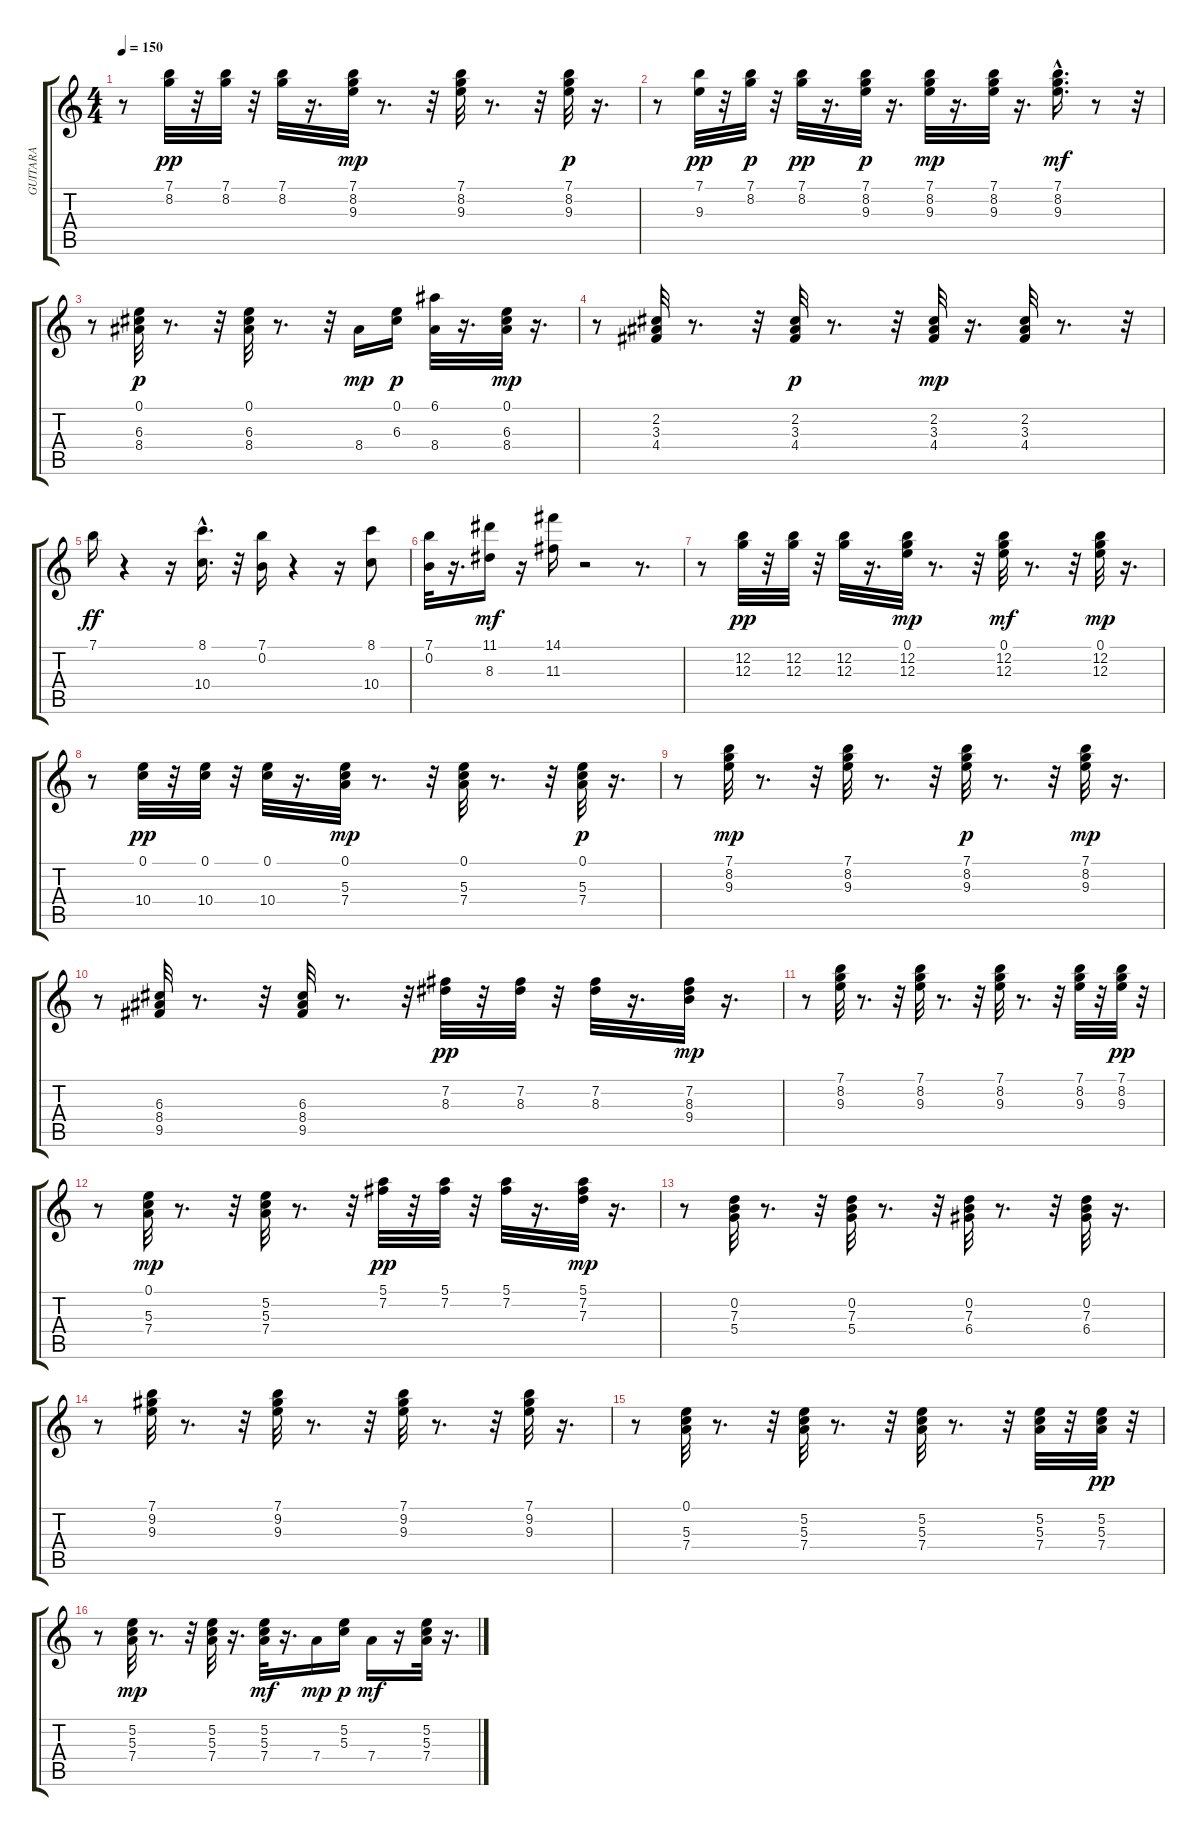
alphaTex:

\track ("GUITARA" "GUITARA") {instrument electricguitarjazz}
\staff {score tabs}
\tuning (E4 B3 G3 D3 A2 E2) {hide}
\ts (4 4)
\tempo 150
\clef g2
\ks c
r.8{dy mf} (7.1 8.2).32{dy pp} r.32 (7.1 8.2).32 r.32 (7.1 8.2).32 r.16{d} (7.1 8.2 9.3).32{dy mp} r.8{d} r.32 (7.1 8.2 9.3).32 r.8{d} r.32 (7.1 8.2 9.3).32{dy p} r.16{d} |
r.8 (7.1 9.3).32{dy pp} r.32 (7.1 8.2).32{dy p} r.32 (7.1 8.2).32{dy pp} r.16{d} (7.1 8.2 9.3).32{dy p} r.16{d} (7.1 8.2 9.3).32{dy mp} r.16{d} (7.1 8.2 9.3).32 r.16{d} (7.1{hac} 8.2{hac} 9.3{hac}).16{d dy mf} r.8 r.32 |
r.8 (0.1 6.3 8.4).32{dy p} r.8{d} r.32 (0.1 6.3 8.4).32 r.8{d} r.32 8.4.16{dy mp} (0.1 6.3).16{dy p} (6.1 8.4).32 r.16{d} (0.1 6.3 8.4).32{dy mp} r.16{d} |
r.8 (2.2 3.3 4.4).32 r.8{d} r.32 (2.2 3.3 4.4).32{dy p} r.8{d} r.32 (2.2 3.3 4.4).32{dy mp} r.16{d} (2.2 3.3 4.4).32 r.8{d} r.32 |
7.1.16{dy ff} r.4 r.16 (8.1{hac} 10.4{hac}).16{d} r.32 (7.1 0.2).16 r.4 r.16 (8.1 10.4).8 |
(7.1 0.2).32 r.16{d} (11.1 8.3).16{dy mf} r.16 (14.1 11.3).16 r.2 r.8{d} |
r.8 (12.2 12.3).32{dy pp} r.32 (12.2 12.3).32 r.32 (12.2 12.3).32 r.16{d} (0.1 12.2 12.3).32{dy mp} r.8{d} r.32 (0.1 12.2 12.3).32{dy mf} r.8{d} r.32 (0.1 12.2 12.3).32{dy mp} r.16{d} |
r.8 (0.1 10.4).32{dy pp} r.32 (0.1 10.4).32 r.32 (0.1 10.4).32 r.16{d} (0.1 5.3 7.4).32{dy mp} r.8{d} r.32 (0.1 5.3 7.4).32 r.8{d} r.32 (0.1 5.3 7.4).32{dy p} r.16{d} |
r.8 (7.1 8.2 9.3).32{dy mp} r.8{d} r.32 (7.1 8.2 9.3).32 r.8{d} r.32 (7.1 8.2 9.3).32{dy p} r.8{d} r.32 (7.1 8.2 9.3).32{dy mp} r.16{d} |
r.8 (6.3 8.4 9.5).32 r.8{d} r.32 (6.3 8.4 9.5).32 r.8{d} r.32 (7.2 8.3).32{dy pp} r.32 (7.2 8.3).32 r.32 (7.2 8.3).32 r.16{d} (7.2 8.3 9.4).32{dy mp} r.16{d} |
r.8 (7.1 8.2 9.3).32 r.8{d} r.32 (7.1 8.2 9.3).32 r.8{d} r.32 (7.1 8.2 9.3).32 r.8{d} r.32 (7.1 8.2 9.3).32 r.32 (7.1 8.2 9.3).32{dy pp} r.32 |
r.8 (0.1 5.3 7.4).32{dy mp} r.8{d} r.32 (5.2 5.3 7.4).32 r.8{d} r.32 (5.1 7.2).32{dy pp} r.32 (5.1 7.2).32 r.32 (5.1 7.2).32 r.16{d} (5.1 7.2 7.3).32{dy mp} r.16{d} |
r.8 (0.2 7.3 5.4).32 r.8{d} r.32 (0.2 7.3 5.4).32 r.8{d} r.32 (0.2 7.3 6.4).32 r.8{d} r.32 (0.2 7.3 6.4).32 r.16{d} |
r.8 (7.1 9.2 9.3).32 r.8{d} r.32 (7.1 9.2 9.3).32 r.8{d} r.32 (7.1 9.2 9.3).32 r.8{d} r.32 (7.1 9.2 9.3).32 r.16{d} |
r.8 (0.1 5.3 7.4).32 r.8{d} r.32 (5.2 5.3 7.4).32 r.8{d} r.32 (5.2 5.3 7.4).32 r.8{d} r.32 (5.2 5.3 7.4).32 r.32 (5.2 5.3 7.4).32{dy pp} r.32 |
r.8 (5.2 5.3 7.4).32{dy mp} r.8{d} r.32 (5.2 5.3 7.4).32 r.16{d} (5.2 5.3 7.4).32{dy mf} r.16{d} 7.4.16{dy mp} (5.2 5.3).16{dy p} 7.4.16{dy mf} r.16 (5.2 5.3 7.4).32 r.16{d}
